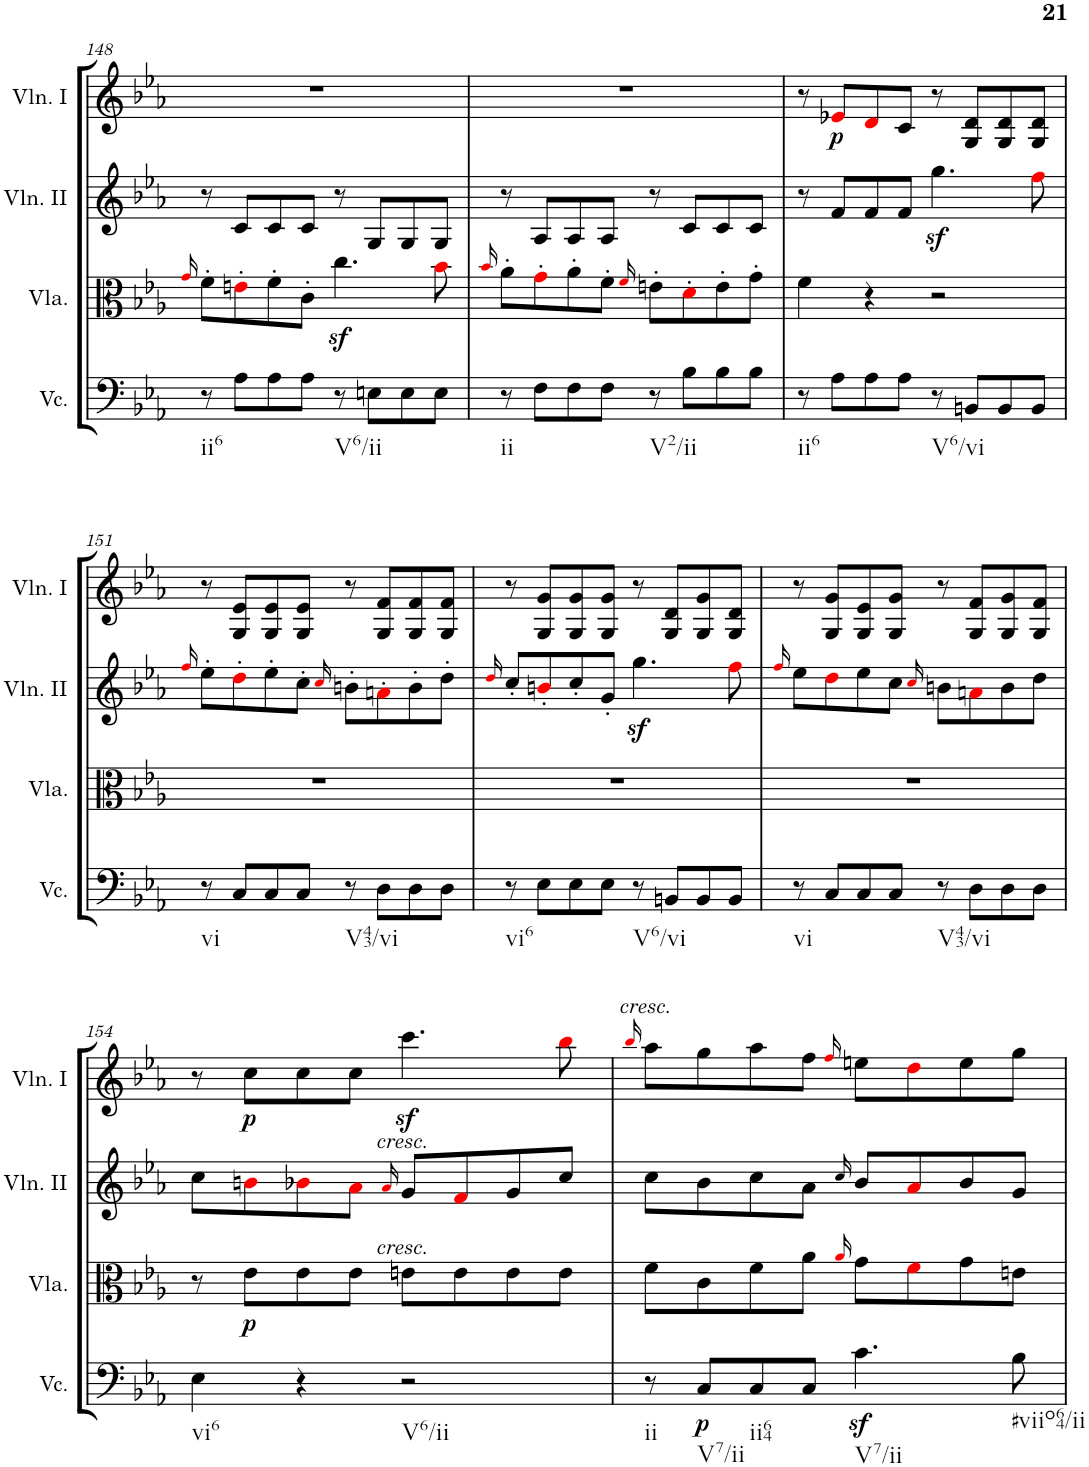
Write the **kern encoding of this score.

**kern	**dynam	**kern	**dynam	**kern	**kern	**dynam
*part4	*part4	*part3	*part3	*part2	*part1	*part1
*staff4	*staff4	*staff3	*staff3	*staff2	*staff1	*staff1
*I"Violoncello	*	*I"Viola	*	*I"Violino II	*I"Violino I	*
*I'Vc.	*	*I'Vla.	*	*I'Vln. II	*I'Vln. I	*
!!LO:PB:g=z
*clefF4	*	*clefC3	*	*clefG2	*clefG2	*
*k[b-e-a-]	*	*k[b-e-a-]	*	*k[b-e-a-]	*k[b-e-a-]	*
*M4/4	*	*M4/4	*	*M4/4	*M4/4	*
*met(c)	*	*met(c)	*	*met(c)	*met(c)	*
=148	=148	=148	=148	=148	=148	=148
.	.	16qgi/	.	.	.	.
!LO:TX:b:t=ii6	!	!	!	!	!	!
8r	.	8f'\L	.	8r	1r	.
8A-\L	.	8en'i\	.	8c/L	.	.
8A-\	.	8f'\	.	8c/	.	.
8A-\J	.	8c'\J	.	8c/J	.	.
!LO:TX:b:t=V6/ii	!	!	!	!	!	!
8r	.	4.ccz<\	.	8r	.	.
8En\L	.	.	.	8G/L	.	.
8E\	.	.	.	8G/	.	.
8E\J	.	8b-i\	.	8G/J	.	.
=149	=149	=149	=149	=149	=149	=149
.	.	16qb-i/	.	.	.	.
!LO:TX:b:t=ii	!	!	!	!	!	!
8r	.	8a-'\L	.	8r	1r	.
8F\L	.	8g'i\	.	8A-/L	.	.
8F\	.	8a-'\	.	8A-/	.	.
8F\J	.	8f'\J	.	8A-/J	.	.
.	.	16qfi/	.	.	.	.
!LO:TX:b:t=V2/ii	!	!	!	!	!	!
8r	.	8en'\L	.	8r	.	.
8B-\L	.	8d'i\	.	8c/L	.	.
8B-\	.	8e'\	.	8c/	.	.
8B-\J	.	8g'\J	.	8c/J	.	.
=150	=150	=150	=150	=150	=150	=150
!LO:TX:b:t=ii6	!	!	!	!	!	!
8r	.	4f\	.	8r	8r	.
!	!	!	!	!	!	!LO:DY:b
8A-\L	.	.	.	8f/L	8e-Xi/L	p
8A-\	.	4r	.	8f/	8di/	.
8A-\J	.	.	.	8f/J	8c/J	.
!LO:TX:b:t=V6/vi	!	!	!	!	!	!
8r	.	2r	.	4.ggz<\	8r	.
8BBn/L	.	.	.	.	8G/ 8d/L	.
8BB/	.	.	.	.	8G/ 8d/	.
8BB/J	.	.	.	8ffi\	8G/ 8d/J	.
!!LO:LB:g=z
=151	=151	=151	=151	=151	=151	=151
.	.	.	.	16qffi/	.	.
!LO:TX:b:t=vi	!	!	!	!	!	!
8r	.	1r	.	8ee-'\L	8r	.
8C/L	.	.	.	8dd'i\	8G/ 8e-/L	.
8C/	.	.	.	8ee-'\	8G/ 8e-/	.
8C/J	.	.	.	8cc'\J	8G/ 8e-/J	.
.	.	.	.	16qcci/	.	.
!LO:TX:b:t=V43/vi	!	!	!	!	!	!
8r	.	.	.	8bn'\L	8r	.
8D\L	.	.	.	8an'i\	8G/ 8f/L	.
8D\	.	.	.	8b'\	8G/ 8f/	.
8D\J	.	.	.	8dd'\J	8G/ 8f/J	.
=152	=152	=152	=152	=152	=152	=152
.	.	.	.	16qddi/	.	.
!LO:TX:b:t=vi6	!	!	!	!	!	!
8r	.	1r	.	8cc'/L	8r	.
8E-\L	.	.	.	8bn'i/	8G/ 8g/L	.
8E-\	.	.	.	8cc'/	8G/ 8g/	.
8E-\J	.	.	.	8g'/J	8G/ 8g/J	.
!LO:TX:b:t=V6/vi	!	!	!	!	!	!
8r	.	.	.	4.ggz<\	8r	.
8BBn/L	.	.	.	.	8G/ 8d/L	.
8BB/	.	.	.	.	8G/ 8g/	.
8BB/J	.	.	.	8ffi\	8G/ 8d/J	.
=153	=153	=153	=153	=153	=153	=153
.	.	.	.	16qffi/	.	.
!LO:TX:b:t=vi	!	!	!	!	!	!
8r	.	1r	.	8ee-\L	8r	.
8C/L	.	.	.	8ddi\	8G/ 8g/L	.
8C/	.	.	.	8ee-\	8G/ 8e-/	.
8C/J	.	.	.	8cc\J	8G/ 8g/J	.
.	.	.	.	16qcci/	.	.
!LO:TX:b:t=V43/vi	!	!	!	!	!	!
8r	.	.	.	8bn\L	8r	.
8D\L	.	.	.	8ani\	8G/ 8f/L	.
8D\	.	.	.	8b\	8G/ 8g/	.
8D\J	.	.	.	8dd\J	8G/ 8f/J	.
!!LO:LB:g=z
=154	=154	=154	=154	=154	=154	=154
!LO:TX:b:t=vi6	!	!	!	!	!	!
4E-\	.	8r	.	8cc\L	8r	.
!	!	!	!LO:DY:b	!	!	!LO:DY:b
.	.	8e-\L	p	8bni\	8cc\L	p
4r	.	8e-\	.	8b-Xi\	8cc\	.
.	.	8e-\J	.	8a-i\J	8cc\J	.
.	.	.	.	16qa-i/	.	.
!	!	!	!	!LO:TX:a:i:t=cresc.	!	!
!	!	!LO:TX:a:i:t=cresc.	!	!	!	!
!LO:TX:b:t=V6/ii	!	!	!	!	!	!
2r	.	8en\L	.	8g/L	4.cccz<\	.
.	.	8e\	.	8fi/	.	.
.	.	8e\	.	8g/	.	.
.	.	8e\J	.	8cc/J	8bb-i\	.
=155	=155	=155	=155	=155	=155	=155
.	.	.	.	.	16qbb-i/	.
!	!	!	!	!	!LO:TX:a:i:t=cresc.	!
!LO:TX:b:t=ii	!	!	!	!	!	!
8r	.	8f\L	.	8cc\L	8aa-\L	.
!LO:TX:b:t=V7/ii	!	!	!	!	!	!
!	!LO:DY:b	!	!	!	!	!
8C/L	p	8c\	.	8b-\	8gg\	.
!LO:TX:b:t=ii64	!	!	!	!	!	!
8C/	.	8f\	.	8cc\	8aa-\	.
8C/J	.	8a-\J	.	8a-\J	8ff\J	.
.	.	16qa-i/	.	16qcc/	16qffi/	.
!LO:TX:b:t=V7/ii	!	!	!	!	!	!
4.cz<\	.	8g\L	.	8b-/L	8een\L	.
.	.	8fi\	.	8a-i/	8ddi\	.
.	.	8g\	.	8b-/	8ee\	.
!LO:TX:b:t=#viio64/ii	!	!	!	!	!	!
8B-\	.	8en\J	.	8g/J	8gg\J	.
=	=	=	=	=	=	=
*-	*-	*-	*-	*-	*-	*-
